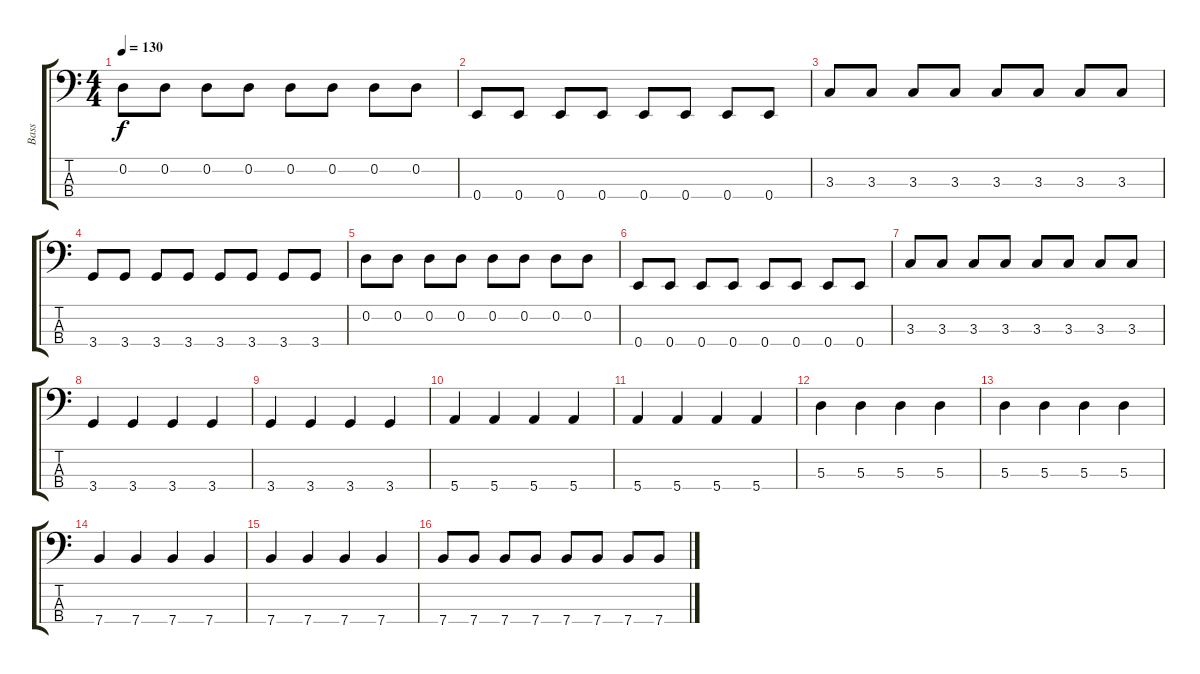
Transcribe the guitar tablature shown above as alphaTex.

\track ("Bass" "Bass") {instrument electricbassfinger}
\staff {score tabs}
\tuning (G2 D2 A1 E1) {hide}
\ts (4 4)
\tempo 130
\clef f4
\ks c
0.2.8{dy f} 0.2.8 0.2.8 0.2.8 0.2.8 0.2.8 0.2.8 0.2.8 |
0.4.8 0.4.8 0.4.8 0.4.8 0.4.8 0.4.8 0.4.8 0.4.8 |
3.3.8 3.3.8 3.3.8 3.3.8 3.3.8 3.3.8 3.3.8 3.3.8 |
3.4.8 3.4.8 3.4.8 3.4.8 3.4.8 3.4.8 3.4.8 3.4.8 |
0.2.8 0.2.8 0.2.8 0.2.8 0.2.8 0.2.8 0.2.8 0.2.8 |
0.4.8 0.4.8 0.4.8 0.4.8 0.4.8 0.4.8 0.4.8 0.4.8 |
3.3.8 3.3.8 3.3.8 3.3.8 3.3.8 3.3.8 3.3.8 3.3.8 |
3.4.4 3.4.4 3.4.4 3.4.4 |
3.4.4 3.4.4 3.4.4 3.4.4 |
5.4.4 5.4.4 5.4.4 5.4.4 |
5.4.4 5.4.4 5.4.4 5.4.4 |
5.3.4 5.3.4 5.3.4 5.3.4 |
5.3.4 5.3.4 5.3.4 5.3.4 |
7.4.4 7.4.4 7.4.4 7.4.4 |
7.4.4 7.4.4 7.4.4 7.4.4 |
7.4.8 7.4.8 7.4.8 7.4.8 7.4.8 7.4.8 7.4.8 7.4.8
